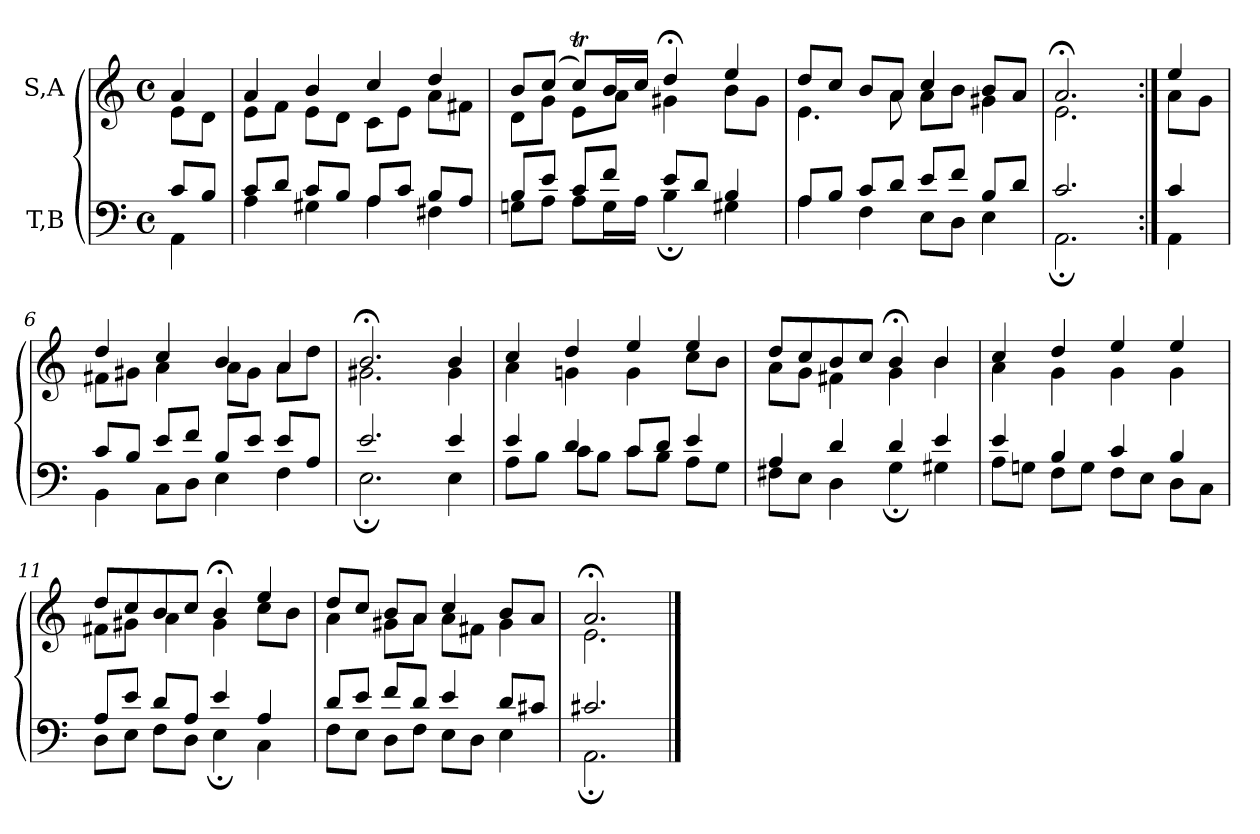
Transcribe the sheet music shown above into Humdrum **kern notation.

**kern	**kern
*part2	*part1
*staff2	*staff1
*I"T,B	*I"S,A
*clefF4	*clefG2
*k[]	*k[]
*M4/4	*M4/4
*met(c)	*met(c)
=	=
*^	*^
8cL	4AA	4a	8eL
8BJ	.	.	8dJ
=1	=1	=1	=1
8cL	4A	4a	8eL
8dJ	.	.	8fJ
8cL	4G#X	4b	8eL
8BJ	.	.	8dJ
8AL	4A	4cc	8cL
8cJ	.	.	8eJ
8BL	4F#X	4dd	8aL
8AJ	.	.	8f#XJ
=2	=2	=2	=2
8BL	8GnL	8bL	8dL
8eJ	8AJ	(>8ccJ	8gJ
8cL	8AL	8ccTL)	8eL
8fJ	16GL	16bL	8aJ
.	16AJJ	16ccJJ	.
8eL	4B;	4dd;<	4g#X
8dJ	.	.	.
4B	4G#X	4ee	8bL
.	.	.	8g#J
=3	=3	=3	=3
8AL	4A	8ddL	4.e
8BJ	.	8ccJ	.
8cL	4F	8bL	.
8dJ	.	8aJ	8a
8eL	8EL	4cc	8aL
8fJ	8DJ	.	8bJ
8BL	4E	8bL	4g#X
8dJ	.	8aJ	.
=34	=34	=34	=34
2.c	2.AA;	2.a;<	2.e
=35:|!	=35:|!	=35:|!	=35:|!
4c	4AA	4ee	8aL
.	.	.	8gJ
=6	=6	=6	=6
8cL	4BB	4dd	8f#XL
8BJ	.	.	8g#XJ
8eL	8CL	4cc	4a
8fJ	8DJ	.	.
8BL	4E	4b	8aL
8eJ	.	.	8g#J
8eL	4F	4a	8aL
8AJ	.	.	8ddJ
=7	=7	=7	=7
2.e	2.E;	2.b;<	2.g#X
4e	4E	4b	4g#
=8	=8	=8	=8
4e	8AL	4cc	4a
.	8BJ	.	.
4d	8cL	4dd	4gn
.	8BJ	.	.
8cL	8cL	4ee	4g
8dJ	8BJ	.	.
4e	8AL	4ee	8ccL
.	8GJ	.	8bJ
=9	=9	=9	=9
4A	8F#XL	8ddL	8aL
.	8EJ	8cc	8gJ
4d	4D	8b	4f#X
.	.	8ccJ	.
4d	4G;	4b;<	4g
4e	4G#X	4b	4b
=10	=10	=10	=10
4e	8AL	4cc	4a
.	8GnJ	.	.
4B	8FL	4dd	4g
.	8GJ	.	.
4c	8FL	4ee	4g
.	8EJ	.	.
4B	8DL	4ee	4g
.	8CJ	.	.
=11	=11	=11	=11
8AL	8DL	8ddL	8f#XL
8eJ	8EJ	8cc	8g#XJ
8dL	8FL	8b	4a
8AJ	8DJ	8ccJ	.
4e	4E;	4b;<	4g#
4A	4C	4ee	8ccL
.	.	.	8bJ
=12	=12	=12	=12
8dL	8FL	8ddL	4a
8eJ	8EJ	8ccJ	.
8fL	8DL	8bL	8g#XL
8dJ	8FJ	8aJ	8aJ
4e	8EL	4cc	8aL
.	8DJ	.	8f#XJ
8dL	4E	8bL	4g#
8c#XJ	.	8aJ	.
=43	=43	=43	=43
2.c#X	2.AA;	2.a;<	2.e
*v	*v	*	*
*	*v	*v
==	==
*-	*-
